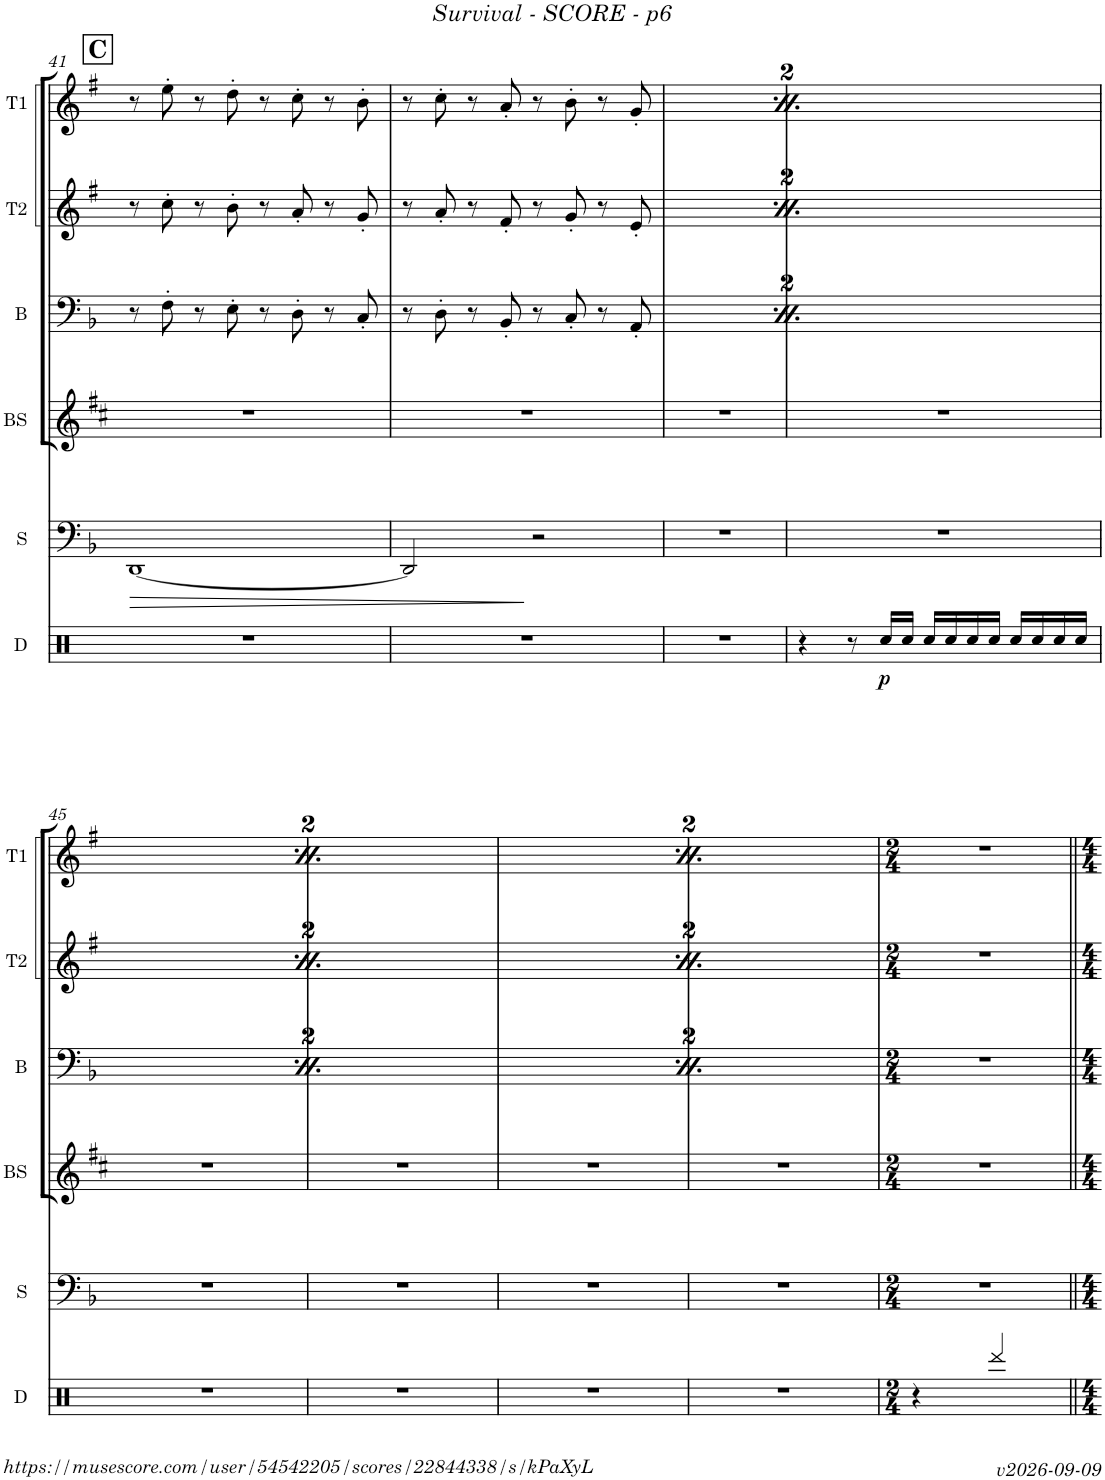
**kern	**dynam	**kern	**dynam	**kern	**kern	**kern	**kern
*part6	*part6	*part5	*part5	*part4	*part3	*part2	*part1
*staff6	*staff6	*staff5	*staff5	*staff4	*staff3	*staff2	*staff1
*I"Drums	*	*I"Sousa	*	*I"Bari Sax	*I"Trombone	*I"Trumpet 2	*I"Trumpet 1
*I'D	*	*I'S	*	*I'BS	*	*I'T2	*I'T1
!!LO:PB:g=z
*clefX	*	*clefF4	*	*clefG2	*clefF4	*clefG2	*clefG2
*	*	*	*	*Trd12c21	*	*Trd1c2	*Trd1c2
*k[]	*	*k[b-]	*	*k[f#c#]	*k[b-]	*k[f#]	*k[f#]
*M4/4	*	*M4/4	*	*M4/4	*M4/4	*M4/4	*M4/4
!!LO:REH:place=s1:a:B:fs=14:t=C
=41	=41	=41	=41	=41	=41	=41	=41
!	!	!	!LO:HP:b	!	!	!	!
1r	.	[1DD	>	1r	8r	8r	8r
.	.	.	.	.	8F'\	8cc'\	8ee'\
.	.	.	.	.	8r	8r	8r
.	.	.	.	.	8E'\	8b'\	8dd'\
.	.	.	.	.	8r	8r	8r
.	.	.	.	.	8D'\	8a'/	8cc'\
.	.	.	.	.	8r	8r	8r
.	.	.	.	.	8C'/	8g'/	8b'\
=42	=42	=42	=42	=42	=42	=42	=42
1r	.	2DD/]	.	1r	8r	8r	8r
.	.	.	.	.	8D'\	8a'/	8cc'\
.	.	.	.	.	8r	8r	8r
.	.	.	.	.	8BB-'/	8f#'/	8a'/
.	.	2r	]	.	8r	8r	8r
.	.	.	.	.	8C'/	8g'/	8b'\
.	.	.	.	.	8r	8r	8r
.	.	.	.	.	8AA'/	8e'/	8g'/
!!LO:REH:place=s1:a:B:fs=14:t=C
=43	=43	=43	=43	=43	=43	=43	=43
1r	.	1r	.	1r	8r	8r	8r
.	.	.	.	.	8F'\	8cc'\	8ee'\
.	.	.	.	.	8r	8r	8r
.	.	.	.	.	8E'\	8b'\	8dd'\
.	.	.	.	.	8r	8r	8r
.	.	.	.	.	8D'\	8a'/	8cc'\
.	.	.	.	.	8r	8r	8r
.	.	.	.	.	8C'/	8g'/	8b'\
=44	=44	=44	=44	=44	=44	=44	=44
4r	.	1r	.	1r	8r	8r	8r
.	.	.	.	.	8D'\	8a'/	8cc'\
8r	.	.	.	.	8r	8r	8r
!	!LO:DY:b	!	!	!	!	!	!
16Rcc/LL	p	.	.	.	8BB-'/	8f#'/	8a'/
16Rcc/JJ	.	.	.	.	.	.	.
16Rcc/LL	.	.	.	.	8r	8r	8r
16Rcc/	.	.	.	.	.	.	.
16Rcc/	.	.	.	.	8C'/	8g'/	8b'\
16Rcc/JJ	.	.	.	.	.	.	.
16Rcc/LL	.	.	.	.	8r	8r	8r
16Rcc/	.	.	.	.	.	.	.
16Rcc/	.	.	.	.	8AA'/	8e'/	8g'/
16Rcc/JJ	.	.	.	.	.	.	.
!!LO:LB:g=z
!!LO:REH:place=s1:a:B:fs=14:t=C
=45	=45	=45	=45	=45	=45	=45	=45
1r	.	1r	.	1r	8r	8r	8r
.	.	.	.	.	8F'\	8cc'\	8ee'\
.	.	.	.	.	8r	8r	8r
.	.	.	.	.	8E'\	8b'\	8dd'\
.	.	.	.	.	8r	8r	8r
.	.	.	.	.	8D'\	8a'/	8cc'\
.	.	.	.	.	8r	8r	8r
.	.	.	.	.	8C'/	8g'/	8b'\
=46	=46	=46	=46	=46	=46	=46	=46
1r	.	1r	.	1r	8r	8r	8r
.	.	.	.	.	8D'\	8a'/	8cc'\
.	.	.	.	.	8r	8r	8r
.	.	.	.	.	8BB-'/	8f#'/	8a'/
.	.	.	.	.	8r	8r	8r
.	.	.	.	.	8C'/	8g'/	8b'\
.	.	.	.	.	8r	8r	8r
.	.	.	.	.	8AA'/	8e'/	8g'/
!!LO:REH:place=s1:a:B:fs=14:t=C
=47	=47	=47	=47	=47	=47	=47	=47
1r	.	1r	.	1r	8r	8r	8r
.	.	.	.	.	8F'\	8cc'\	8ee'\
.	.	.	.	.	8r	8r	8r
.	.	.	.	.	8E'\	8b'\	8dd'\
.	.	.	.	.	8r	8r	8r
.	.	.	.	.	8D'\	8a'/	8cc'\
.	.	.	.	.	8r	8r	8r
.	.	.	.	.	8C'/	8g'/	8b'\
=48	=48	=48	=48	=48	=48	=48	=48
1r	.	1r	.	1r	8r	8r	8r
.	.	.	.	.	8D'\	8a'/	8cc'\
.	.	.	.	.	8r	8r	8r
.	.	.	.	.	8BB-'/	8f#'/	8a'/
.	.	.	.	.	8r	8r	8r
.	.	.	.	.	8C'/	8g'/	8b'\
.	.	.	.	.	8r	8r	8r
.	.	.	.	.	8AA'/	8e'/	8g'/
=49	=49	=49	=49	=49	=49	=49	=49
*M2/4	*	*M2/4	*	*M2/4	*M2/4	*M2/4	*M2/4
4r	.	2r	.	2r	2r	2r	2r
4Rddd/	.	.	.	.	.	.	.
=||	=||	=||	=||	=||	=||	=||	=||
*-	*-	*-	*-	*-	*-	*-	*-
